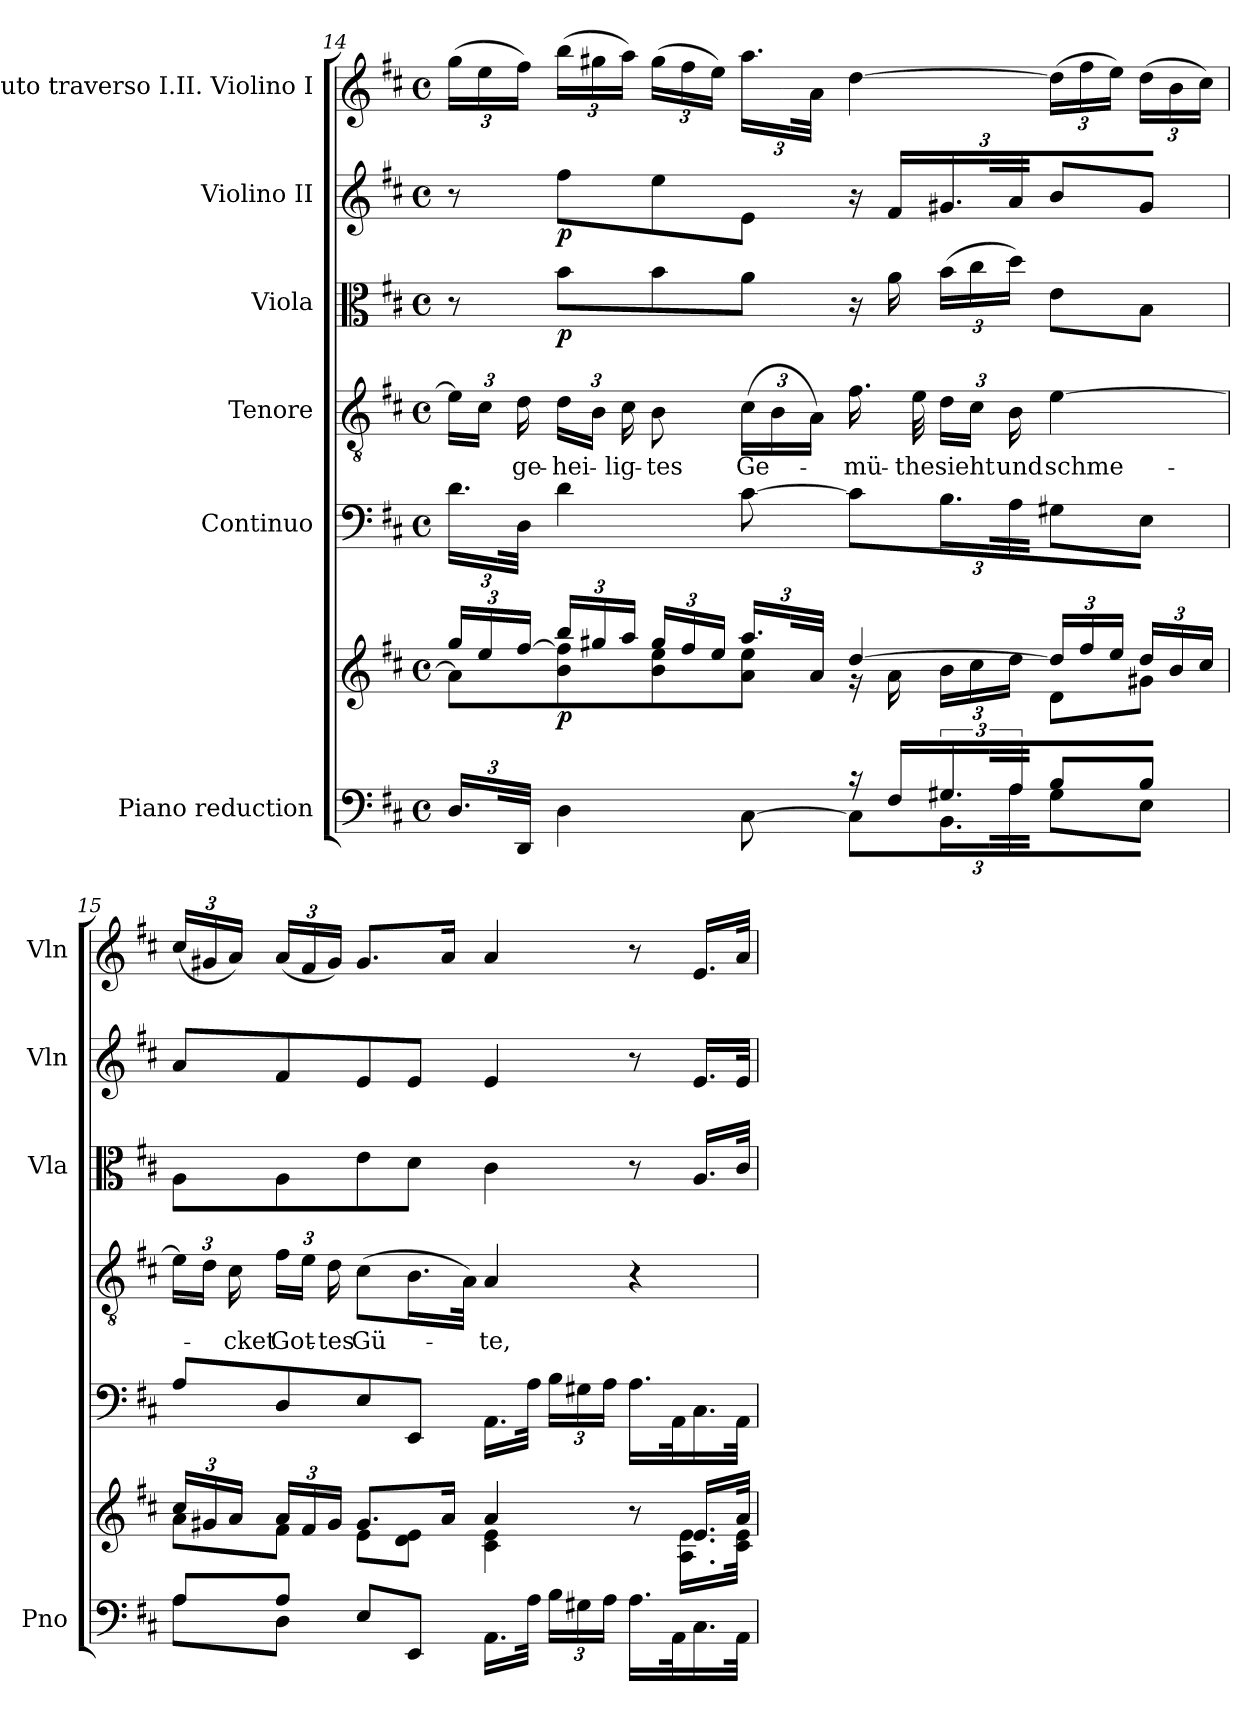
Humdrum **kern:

**kern	**kern	**dynam	**kern	**kern	**text	**kern	**dynam	**kern	**dynam	**kern
*part6	*part6	*part6	*part5	*part4	*part4	*part3	*part3	*part2	*part2	*part1
*staff7	*staff6	*staff6/7	*staff5	*staff4	*staff4	*staff3	*staff3	*staff2	*staff2	*staff1
*I"Piano reduction	*	*	*I"Continuo	*I"Tenore	*	*I"Viola	*	*I"Violino II	*	*I"Flauto traverso I.II. Violino I
*I'Pno	*	*	*	*	*	*I'Vla	*	*I'Vln	*	*I'Vln
!!LO:LB:g=z
*clefF4	*clefG2	*	*clefF4	*clefGv2	*	*clefC3	*	*clefG2	*	*clefG2
*k[f#c#]	*k[f#c#]	*	*k[f#c#]	*k[f#c#]	*	*k[f#c#]	*	*k[f#c#]	*	*k[f#c#]
*M4/4	*M4/4	*	*M4/4	*M4/4	*	*M4/4	*	*M4/4	*	*M4/4
*met(c)	*met(c)	*	*met(c)	*met(c)	*	*met(c)	*	*met(c)	*	*met(c)
=14	=14	=14	=14	=14	=14	=14	=14	=14	=14	=14
*^	*	*	*	*	*	*	*	*	*	*
*	*Xbrackettup	*Xbrackettup	*	*Xbrackettup	*Xbrackettup	*	*	*	*	*	*Xbrackettup
*	*	*^	*	*	*	*	*	*	*	*	*
2ryy	24.D/LL	24gg/LL	8a\L]	.	24.d\LL	24e\LL]	.	8r	.	8r	.	(>24gg\LL
.	.	24ee/	.	.	.	24c#\JJ	.	.	.	.	.	24ee\
.	48rEEyy	.	.	.	48rgyy	.	.	.	.	.	.	.
!	!	!	!	!	!	!	!LO:LY:b	!	!	!	!	!
.	48DD/JJk	[24ff#/JJ	.	.	48D\JJk	24d\	ge-	.	.	.	.	24ff#\JJ)
.	48ryy	.	.	.	48ryy	.	.	.	.	.	.	.
!	!	!	!	!LO:DY:b	!	!	!LO:LY:b	!	!LO:DY:b	!	!LO:DY:b	!
.	4D\	24bb/LL	8b\ 8ff#\]	p	4d\	24d\LL	-hei-	8b\L	p	8ff#\L	p	(>24bb\LL
.	.	24gg#X/	.	.	.	24B\JJ	.	.	.	.	.	24gg#X\
!	!	!	!	!	!	!	!LO:LY:b	!	!	!	!	!
.	.	24aa/JJ	.	.	.	24c#\	-lig-	.	.	.	.	24aa\JJ)
!	!	!	!	!	!	!	!LO:LY:b	!	!	!	!	!
.	.	24gg#/LL	8b\ 8ee\	.	.	8B\	-tes	8b\	.	8ee\	.	(>24gg#\LL
.	.	24ff#/	.	.	.	.	.	.	.	.	.	24ff#\
.	.	24ee/JJ	.	.	.	.	.	.	.	.	.	24ee\JJ)
!	!	!	!	!	!	!	!LO:LY:b	!	!	!	!	!
.	[8C#\	24.aa/LL	8a\ 8ee\J	.	[8c#\	(>24c#\LL	Ge-	8a\J	.	8e\J	.	24.aa\LL
.	.	.	.	.	.	24B\	.	.	.	.	.	.
.	.	48ryy	.	.	.	.	.	.	.	.	.	48raayy
.	.	48a/JJk	.	.	.	24A\JJ)	.	.	.	.	.	48a\JJk
.	.	48ryy	.	.	.	.	.	.	.	.	.	48ryy
!	!	!	!	!	!	!	!LO:LY:b	!	!	!	!	!
16r	8C#\L]	[4dd/	16r	.	8c#\L]	16.f#\	-mü-	16r	.	16r	.	[4dd\
16F#/LL	.	.	16a\	.	.	.	.	16a\	.	16f#/LL	.	.
!	!	!	!	!	!	!	!LO:LY:b	!	!	!	!	!
.	.	.	.	.	.	32e\	-the	.	.	.	.	.
!	!	!	!	!	!	!	!LO:LY:b	!	!	!	!	!
*	*	*	*	*	*	*	*	*Xbrackettup	*	*Xbrackettup	*	*
24.G#X/	24.BB\L	.	24b\LL	.	24.B\L	24d\LL	sieht	(>24b\LL	.	24.g#X/	.	.
.	.	.	24cc#\	.	.	24c#\JJ	.	24cc#\	.	.	.	.
48rEEyy	48reyy	.	.	.	48rcyy	.	.	.	.	48rgyy	.	.
!	!	!	!	!	!	!	!LO:LY:b	!	!	!	!	!
48A/JJk	48A\JJk	.	24dd\JJ	.	48A\JJk	24B\	und	24dd\JJ)	.	48a/JJk	.	.
48ryy	48ryy	.	.	.	48ryy	.	.	.	.	48ryy	.	.
!	!	!	!	!	!	!	!LO:LY:b	!	!	!	!	!
8B/L	8G#\L	24dd/LL]	8d\L	.	8G#X\L	[4e\	schme-	8e\L	.	8b/L	.	(>24dd\LL]
.	.	24ff#/	.	.	.	.	.	.	.	.	.	24ff#\
.	.	24ee/JJ	.	.	.	.	.	.	.	.	.	24ee\JJ)
8B/J	8E\J	24dd/LL	8g#X\J	.	8E\J	.	.	8B\J	.	8g#/J	.	(>24dd\LL
.	.	24b/	.	.	.	.	.	.	.	.	.	24b\
.	.	24cc#/JJ	.	.	.	.	.	.	.	.	.	24cc#\JJ)
=15	=15	=15	=15	=15	=15	=15	=15	=15	=15	=15	=15	=15
8A/L	8A\L	24cc#/LL	8a\L	.	8A/L	24e\LL]	.	8A\L	.	8a/L	.	(<24cc#/LL
.	.	24g#X/	.	.	.	24d\JJ	.	.	.	.	.	24g#X/
!	!	!	!	!	!	!	!LO:LY:b	!	!	!	!	!
.	.	24a/JJ	.	.	.	24c#\	-cket	.	.	.	.	24a/JJ)
!	!	!	!	!	!	!	!LO:LY:b	!	!	!	!	!
8A/J	8D\J	24a/LL	8f#\J	.	8D/	24f#\LL	Got-	8A\	.	8f#/	.	(<24a/LL
.	.	24f#/	.	.	.	24e\JJ	.	.	.	.	.	24f#/
!	!	!	!	!	!	!	!LO:LY:b	!	!	!	!	!
.	.	24g#/JJ	.	.	.	24d\	-tes	.	.	.	.	24g#/JJ)
!	!	!	!	!	!	!	!LO:LY:b	!	!	!	!	!
8E/L	4ryy	8.g#/L	8e\L	.	8E/	(>8c#\L	Gü-	8e\	.	8e/	.	8.g#/L
8EE/J	.	.	8d\ 8e\J	.	8EE/J	16.B\L	.	8d\J	.	8e/J	.	.
.	.	16a/Jk	.	.	.	.	.	.	.	.	.	16a/Jk
.	.	.	.	.	.	32A\JJk)	.	.	.	.	.	.
!	!	!	!	!	!	!	!LO:LY:b	!	!	!	!	!
16.AA\LL	2ryy	4a/	4c#\ 4e\	.	16.AA\LL	4A/	-te,	4c#\	.	4e/	.	4a/
32A\JJk	.	.	.	.	32A\JJk	.	.	.	.	.	.	.
24B\LL	.	.	.	.	24B\LL	.	.	.	.	.	.	.
24G#X\	.	.	.	.	24G#X\	.	.	.	.	.	.	.
24A\JJ	.	.	.	.	24A\JJ	.	.	.	.	.	.	.
16.A\LL	.	8r	8ryy	.	16.A\LL	4r	.	8r	.	8r	.	8r
32AA\K	.	.	.	.	32AA\K	.	.	.	.	.	.	.
!	!	!	!	!LO:DY:b	!	!	!	!	!	!	!	!
!	!	!	!	!LO:DY:n=1:b	!	!	!	!	!	!	!	!
!	!	!	!	!LO:DY:n=2:b	!	!	!	!	!	!	!	!
16.C#\	.	16.e/LL	16.A\ 16.e\LL	other-dynamics f other-dynamics	16.C#\	.	.	16.A/LL	.	16.e/LL	.	16.e/LL
32AA\JJk	.	32a/JJk	32c#\ 32e\JJk	.	32AA\JJk	.	.	32c#/JJk	.	32e/JJk	.	32a/JJk
*v	*v	*	*	*	*	*	*	*	*	*	*	*
*	*v	*v	*	*	*	*	*	*	*	*	*
=	=	=	=	=	=	=	=	=	=	=
*-	*-	*-	*-	*-	*-	*-	*-	*-	*-	*-
